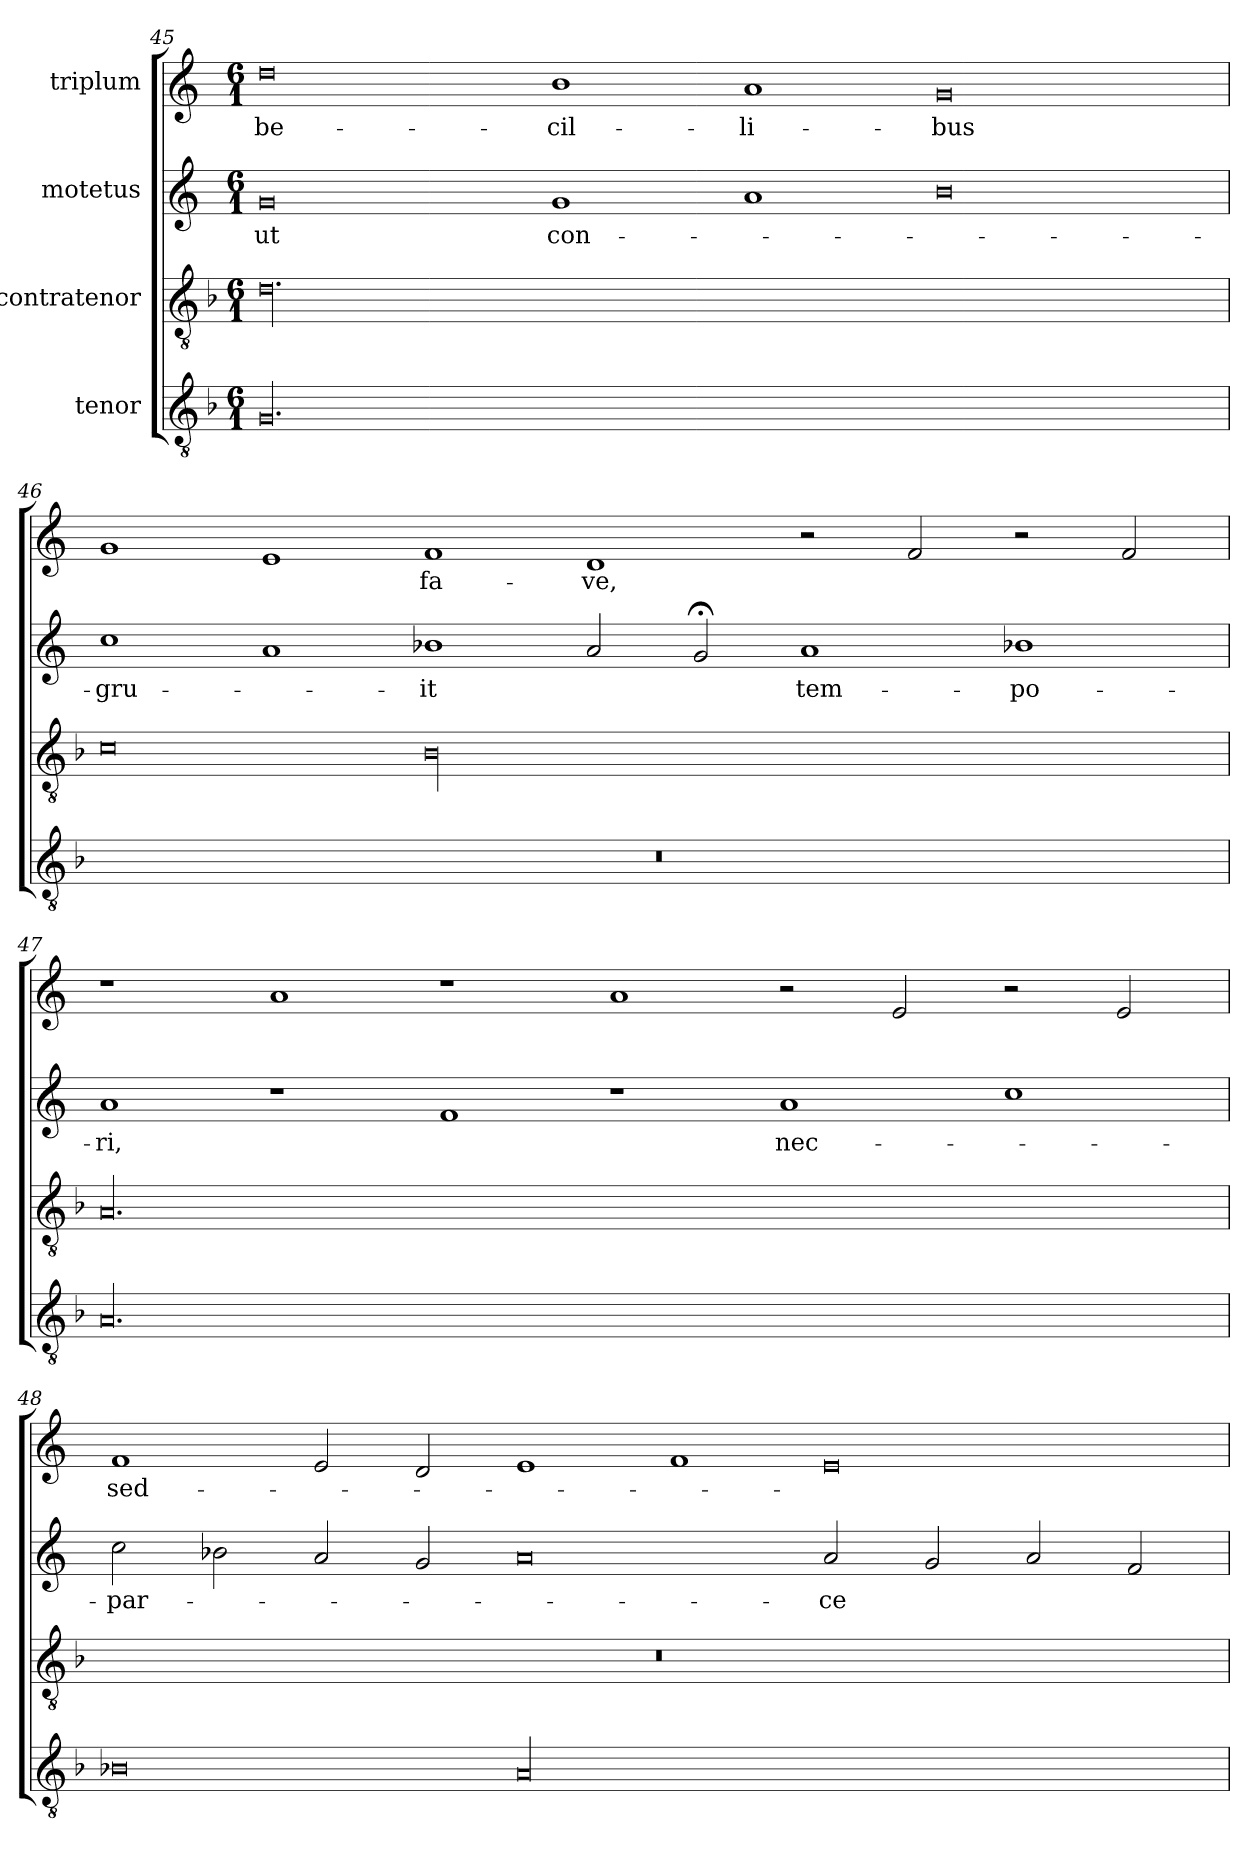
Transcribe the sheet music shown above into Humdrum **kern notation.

**kern	**kern	**kern	**text	**kern	**text
*part4	*part3	*part2	*part2	*part1	*part1
*staff4	*staff3	*staff2	*staff2	*staff1	*staff1
*I"tenor	*I"contratenor	*I"motetus	*	*I"triplum	*
*clefGv2	*clefGv2	*clefG2	*	*clefG2	*
*k[b-]	*k[b-]	*k[]	*	*k[]	*
*F:	*F:	*C:	*	*C:	*
*M6/1	*M6/1	*M6/1	*	*M6/1	*
=45	=45	=45	=45	=45	=45
00.G/	00.d\	0g/	-ut	0dd\	-be-
.	.	1g/	con-	1b\	-cil-
.	.	1a/	.	1a/	-li-
.	.	0b\	.	0g/	-bus
!!LO:LB:g=z
=46	=46	=46	=46	=46	=46
00.r	0c\	1cc\	-gru-	1g/	.
.	.	1a/	.	1e/	.
.	00B-\	1b-X\	-it	1f/	fa-
.	.	2a/	.	1d/	-ve,
.	.	2g;</	.	.	.
.	.	1a/	tem-	2r	.
.	.	.	.	2f/	.
.	.	1b-X\	-po-	2r	.
.	.	.	.	2f/	.
=47	=47	=47	=47	=47	=47
00.A/	00.A/	1a/	-ri,	1r	.
.	.	1r	.	1a/	.
.	.	1f/	.	1r	.
.	.	1r	.	1a/	.
.	.	1a/	nec-	2r	.
.	.	.	.	2e/	.
.	.	1cc\	.	2r	.
.	.	.	.	2e/	.
!!LO:PB:g=z
=48	=48	=48	=48	=48	=48
0B-X\	00.r	2cc\	par-	1f/	sed-
.	.	2b-X\	.	.	.
.	.	2a/	.	2e/	.
.	.	2g/	.	2d/	.
00A/	.	0a/	.	1e/	.
.	.	.	.	1f/	.
.	.	2a/	-ce	0e/	.
.	.	2g/	.	.	.
.	.	2a/	.	.	.
.	.	2f/	.	.	.
=	=	=	=	=	=
*-	*-	*-	*-	*-	*-
